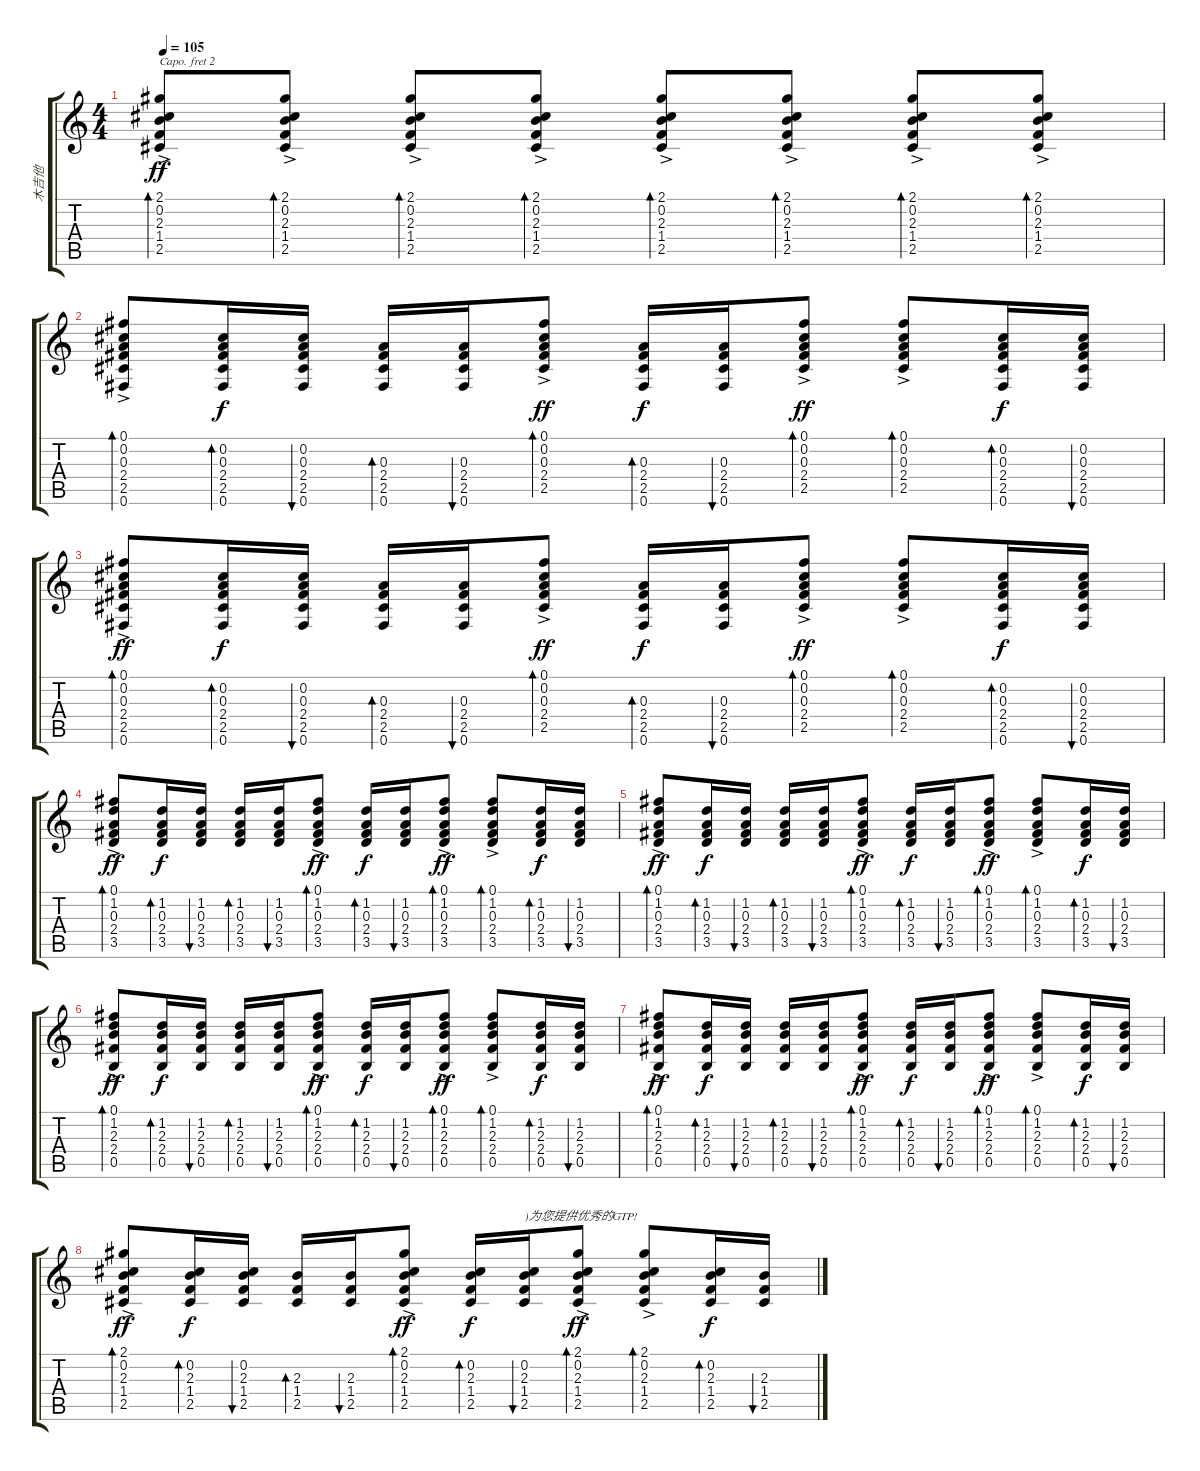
\track ("木吉他" "木吉他") {instrument acousticguitarsteel}
\staff {score tabs}
\capo 2
\tuning (E4 B3 G3 D3 A2 E2) {hide}
\ts (4 4)
\tempo 105
\clef g2
\ks c
(2.1{ac} 0.2{ac} 2.3{ac} 1.4 2.5).8{bd 60 dy ff} (2.1{ac} 0.2{ac} 2.3{ac} 1.4 2.5).8{bd 60} (2.1{ac} 0.2{ac} 2.3{ac} 1.4 2.5).8{bd 60} (2.1{ac} 0.2{ac} 2.3{ac} 1.4 2.5).8{bd 60} (2.1{ac} 0.2{ac} 2.3{ac} 1.4 2.5).8{bd 60} (2.1{ac} 0.2{ac} 2.3{ac} 1.4 2.5).8{bd 60} (2.1{ac} 0.2{ac} 2.3{ac} 1.4 2.5).8{bd 60} (2.1{ac} 0.2{ac} 2.3{ac} 1.4 2.5).8{bd 60} |
(0.1{ac} 0.2{ac} 0.3 2.4 2.5 0.6{ac}).8{bd 60} (0.2 0.3 2.4 2.5 0.6).16{bd 60 dy f} (0.2 0.3 2.4 2.5 0.6).16{bu 60} (0.3 2.4 2.5 0.6).16{bd 60} (0.3 2.4 2.5 0.6).16{bu 60} (0.1{ac} 0.2{ac} 0.3 2.4 2.5).8{bd 60 dy ff} (0.3 2.4 2.5 0.6).16{bd 60 dy f} (0.3 2.4 2.5 0.6).16{bu 60} (0.1{ac} 0.2{ac} 0.3 2.4 2.5).8{bd 60 dy ff} (0.1{ac} 0.2{ac} 0.3 2.4 2.5).8{bd 60} (0.2 0.3 2.4 2.5 0.6).16{bd 60 dy f} (0.2 0.3 2.4 2.5 0.6).16{bu 60} |
(0.1{ac} 0.2{ac} 0.3 2.4 2.5 0.6{ac}).8{bd 60 dy ff} (0.2 0.3 2.4 2.5 0.6).16{bd 60 dy f} (0.2 0.3 2.4 2.5 0.6).16{bu 60} (0.3 2.4 2.5 0.6).16{bd 60} (0.3 2.4 2.5 0.6).16{bu 60} (0.1{ac} 0.2{ac} 0.3 2.4 2.5).8{bd 60 dy ff} (0.3 2.4 2.5 0.6).16{bd 60 dy f} (0.3 2.4 2.5 0.6).16{bu 60} (0.1{ac} 0.2{ac} 0.3 2.4 2.5).8{bd 60 dy ff} (0.1{ac} 0.2{ac} 0.3 2.4 2.5).8{bd 60} (0.2 0.3 2.4 2.5 0.6).16{bd 60 dy f} (0.2 0.3 2.4 2.5 0.6).16{bu 60} |
(0.1{ac} 1.2{ac} 0.3 2.4 3.5{ac}).8{bd 60 dy ff} (1.2 0.3 2.4 3.5).16{bd 60 dy f} (1.2 0.3 2.4 3.5).16{bu 60} (1.2 0.3 2.4 3.5).16{bd 60} (1.2 0.3 2.4 3.5).16{bu 60} (0.1{ac} 1.2{ac} 0.3 2.4 3.5).8{bd 60 dy ff} (1.2 0.3 2.4 3.5).16{bd 60 dy f} (1.2 0.3 2.4 3.5).16{bu 60} (0.1{ac} 1.2{ac} 0.3 2.4 3.5).8{bd 60 dy ff} (0.1{ac} 1.2{ac} 0.3 2.4 3.5).8{bd 60} (1.2 0.3 2.4 3.5).16{bd 60 dy f} (1.2 0.3 2.4 3.5).16{bu 60} |
(0.1{ac} 1.2{ac} 0.3 2.4 3.5{ac}).8{bd 60 dy ff} (1.2 0.3 2.4 3.5).16{bd 60 dy f} (1.2 0.3 2.4 3.5).16{bu 60} (1.2 0.3 2.4 3.5).16{bd 60} (1.2 0.3 2.4 3.5).16{bu 60} (0.1{ac} 1.2{ac} 0.3 2.4 3.5).8{bd 60 dy ff} (1.2 0.3 2.4 3.5).16{bd 60 dy f} (1.2 0.3 2.4 3.5).16{bu 60} (0.1{ac} 1.2{ac} 0.3 2.4 3.5).8{bd 60 dy ff} (0.1{ac} 1.2{ac} 0.3 2.4 3.5).8{bd 60} (1.2 0.3 2.4 3.5).16{bd 60 dy f} (1.2 0.3 2.4 3.5).16{bu 60} |
(0.1{ac} 1.2{ac} 2.3 2.4 0.5{ac}).8{bd 60 dy ff} (1.2 2.3 2.4 0.5).16{bd 60 dy f} (1.2 2.3 2.4 0.5).16{bu 60} (1.2 2.3 2.4 0.5).16{bd 60} (1.2 2.3 2.4 0.5).16{bu 60} (0.1{ac} 1.2{ac} 2.3 2.4 0.5{ac}).8{bd 60 dy ff} (1.2 2.3 2.4 0.5).16{bd 60 dy f} (1.2 2.3 2.4 0.5).16{bu 60} (0.1{ac} 1.2{ac} 2.3 2.4 0.5{ac}).8{bd 60 dy ff} (0.1{ac} 1.2{ac} 2.3 2.4 0.5{ac}).8{bd 60} (1.2 2.3 2.4 0.5).16{bd 60 dy f} (1.2 2.3 2.4 0.5).16{bu 60} |
(0.1{ac} 1.2{ac} 2.3 2.4 0.5{ac}).8{bd 60 dy ff} (1.2 2.3 2.4 0.5).16{bd 60 dy f} (1.2 2.3 2.4 0.5).16{bu 60} (1.2 2.3 2.4 0.5).16{bd 60} (1.2 2.3 2.4 0.5).16{bu 60} (0.1{ac} 1.2{ac} 2.3 2.4 0.5{ac}).8{bd 60 dy ff} (1.2 2.3 2.4 0.5).16{bd 60 dy f} (1.2 2.3 2.4 0.5).16{bu 60} (0.1{ac} 1.2{ac} 2.3 2.4 0.5{ac}).8{bd 60 dy ff} (0.1{ac} 1.2{ac} 2.3 2.4 0.5{ac}).8{bd 60} (1.2 2.3 2.4 0.5).16{bd 60 dy f} (1.2 2.3 2.4 0.5).16{bu 60} |
(2.1{ac} 0.2{ac} 2.3{ac} 1.4 2.5).8{bd 60 dy ff} (0.2 2.3 1.4 2.5).16{bd 60 dy f} (0.2 2.3 1.4 2.5).16{bu 60} (2.3 1.4 2.5).16{bd 60} (2.3 1.4 2.5).16{bu 60} (2.1{ac} 0.2{ac} 2.3{ac} 1.4 2.5).8{bd 60 dy ff} (0.2 2.3 1.4 2.5).16{bd 60 dy f} (0.2 2.3 1.4 2.5).16{bu 60 txt ")为您提供优秀的GTP!"} (2.1{ac} 0.2{ac} 2.3 1.4 2.5).8{bd 60 dy ff} (2.1{ac} 0.2{ac} 2.3 1.4 2.5).8{bd 60} (0.2 2.3 1.4 2.5).16{bd 60 dy f} (2.3 1.4 2.5).16{bu 60}
